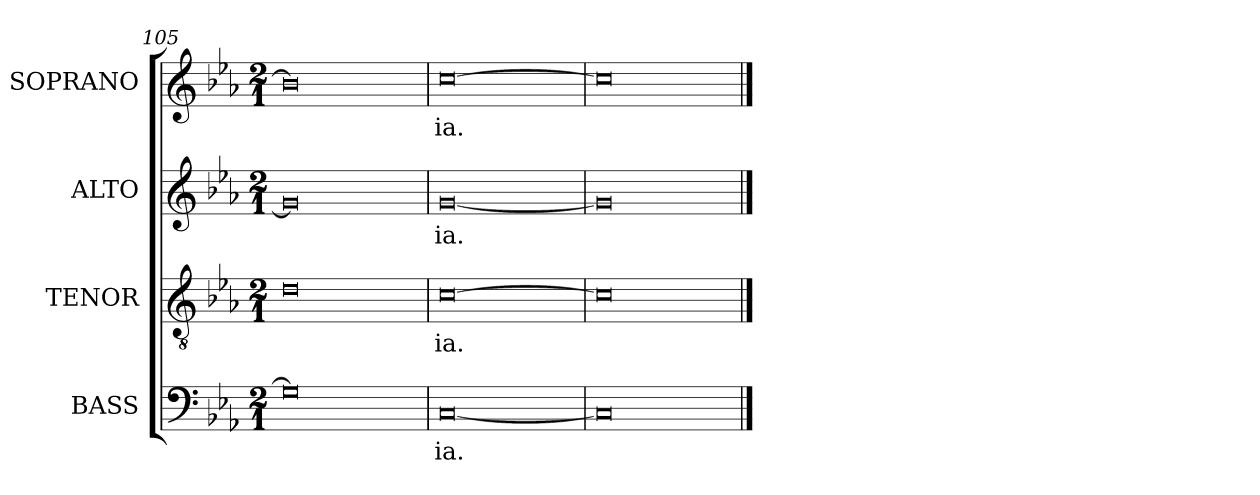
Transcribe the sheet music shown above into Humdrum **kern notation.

**kern	**text	**kern	**text	**kern	**text	**kern	**text
*part4	*part4	*part3	*part3	*part2	*part2	*part1	*part1
*staff4	*staff4	*staff3	*staff3	*staff2	*staff2	*staff1	*staff1
*I"BASS	*	*I"TENOR	*	*I"ALTO	*	*I"SOPRANO	*
*I'B.	*	*I'T.	*	*I'A.	*	*I'S.	*
*clefF4	*	*clefGv2	*	*clefG2	*	*clefG2	*
*	*	*ITrd7c12	*	*	*	*	*
*k[b-e-a-]	*	*k[b-e-a-]	*	*k[b-e-a-]	*	*k[b-e-a-]	*
*E-:	*	*E-:	*	*E-:	*	*E-:	*
*M2/1	*	*M2/1	*	*M2/1	*	*M2/1	*
=105	=105	=105	=105	=105	=105	=105	=105
0Gi]	.	0Di	.	0gi]	.	0b-i]	.
=106	=106	=106	=106	=106	=106	=106	=106
!	!LO:LY:b:color=#000000	!	!	!	!	!	!
!	!	!	!LO:LY:b:color=#000000	!	!	!	!
!	!	!	!	!	!LO:LY:b:color=#000000	!	!
!	!	!	!	!	!	!	!LO:LY:b:color=#000000
[0Ci	-ia.	[0Ci	-ia.	[0gi	-ia.	[0cci	-ia.
=107	=107	=107	=107	=107	=107	=107	=107
0Ci]	.	0Ci]	.	0gi]	.	0cci]	.
==	==	==	==	==	==	==	==
*-	*-	*-	*-	*-	*-	*-	*-
